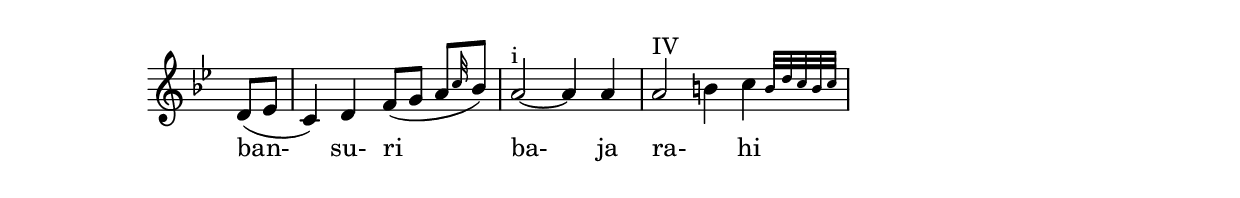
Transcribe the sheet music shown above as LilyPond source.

#(ly:set-option 'midi-extension "mid")
\version "2.12.3"
\include "english.ly"
\header{ 
title = ""
composer = ""
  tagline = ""  % removed 
}
%{
 Key: D
Mode: phrygian          

                                i            IV         . 
         3              n       +            2         DSnDn
1)|: (Sr | n) S   (gm <P  d)> | P - P  P   | P - D    n     |
           .
      ban-    su-  ri          ba- ja ra-   hi  dhu- na 
 %}
  
melody = {
\once \override Staff.TimeSignature #'stencil = ##f
\clef treble
\key c \phrygian
\autoBeamOn  
\cadenzaOn
\bar "|:" c'8[(  df'8]  \bar "|" bf4)  c'4  ef'8[(  f'8]  \afterGrace g'8[ { bf'32 }  af'8])  \bar "|" g'2~^"i"   g'4  g'4  \bar "|" g'2~^"IV"   a'4  \afterGrace bf'4 { a'32[ c''32 bf'32 a'32 bf'32] }  \bar "|"
}

text = \lyricmode {
  ban- su- ri ba- ja ra- hi dhu- na
}

\score{
\transpose c' d'
<<
  \new Voice = "one" {
    \melody
  }
  \new Lyrics \lyricsto "one" \text
>>
\layout {
  \context {
       \Score
    \remove "Bar_number_engraver"
  } 
  }
\midi { 
  \context {
    \Score
    tempoWholesPerMinute = #(ly:make-moment 200 4)
   }
 }
}
